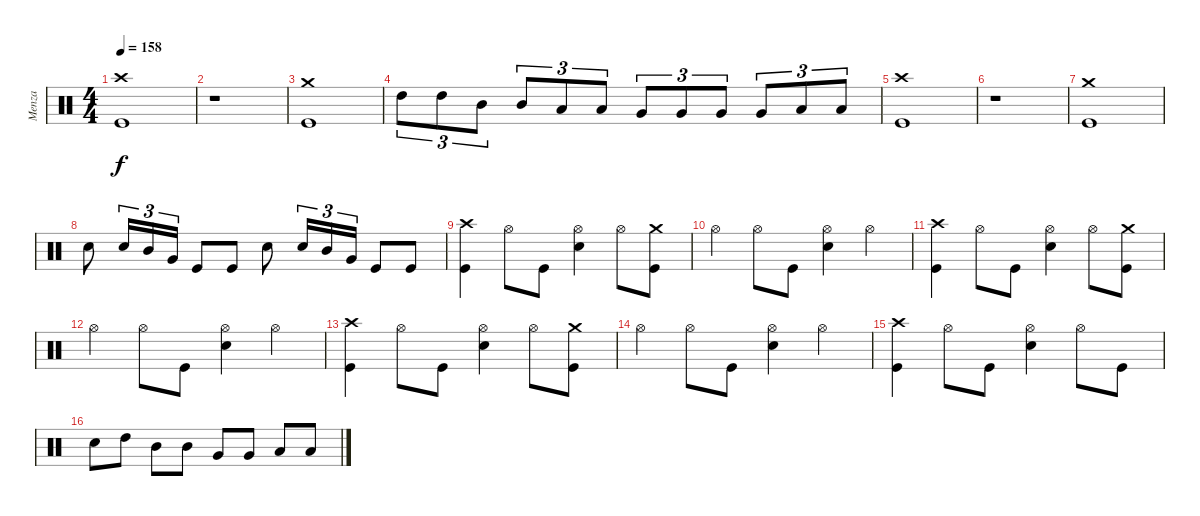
\track ("Menza" "Menza") {instrument percussion}
\staff {score}
\articulation defaults
\ts (4 4)
\tempo 158
\clef neutral
\ks c
("Crash high (hit)" "Kick (hit)").1{dy f} |
r.1 |
("Crash medium (hit)" "Kick (hit)").1 |
"High Tom (hit)".8{tu (3 2)} "High Tom (hit)".8{tu (3 2)} "Mid Tom (hit)".8{tu (3 2)} "Mid Tom (hit)".8{tu (3 2)} "Low Tom (hit)".8{tu (3 2)} "Low Tom (hit)".8{tu (3 2)} "Very Low Tom (hit)".8{tu (3 2)} "Very Low Tom (hit)".8{tu (3 2)} "Very Low Tom (hit)".8{tu (3 2)} "Very Low Tom (hit)".8{tu (3 2)} "Low Floor Tom (hit)".8{tu (3 2)} "Low Floor Tom (hit)".8{tu (3 2)} |
("Crash high (hit)" "Kick (hit)").1 |
r.1 |
("Crash medium (hit)" "Kick (hit)").1 |
"Snare (hit) 2".8 "Snare (hit) 2".16{tu (3 2)} "Mid Tom (hit)".16{tu (3 2)} "Very Low Tom (hit)".16{tu (3 2)} "Kick (hit)".8 "Kick (hit)".8 "Snare (hit) 2".8 "Snare (hit) 2".16{tu (3 2)} "Mid Tom (hit)".16{tu (3 2)} "Very Low Tom (hit)".16{tu (3 2)} "Kick (hit)".8 "Kick (hit)".8 |
("Crash high (hit)" "Kick (hit)").4 "Hi-Hat (open)".8 "Kick (hit)".8 ("Hi-Hat (open)" "Snare (hit) 2").4 "Hi-Hat (open)".8 ("Crash medium (hit)" "Kick (hit)").8 |
"Hi-Hat (open)".4 "Hi-Hat (open)".8 "Kick (hit)".8 ("Hi-Hat (open)" "Snare (hit) 2").4 "Hi-Hat (open)".4 |
("Crash high (hit)" "Kick (hit)").4 "Hi-Hat (open)".8 "Kick (hit)".8 ("Hi-Hat (open)" "Snare (hit) 2").4 "Hi-Hat (open)".8 ("Crash medium (hit)" "Kick (hit)").8 |
"Hi-Hat (open)".4 "Hi-Hat (open)".8 "Kick (hit)".8 ("Hi-Hat (open)" "Snare (hit) 2").4 "Hi-Hat (open)".4 |
("Crash high (hit)" "Kick (hit)").4 "Hi-Hat (open)".8 "Kick (hit)".8 ("Hi-Hat (open)" "Snare (hit) 2").4 "Hi-Hat (open)".8 ("Crash medium (hit)" "Kick (hit)").8 |
"Hi-Hat (open)".4 "Hi-Hat (open)".8 "Kick (hit)".8 ("Hi-Hat (open)" "Snare (hit) 2").4 "Hi-Hat (open)".4 |
("Crash high (hit)" "Kick (hit)").4 "Hi-Hat (open)".8 "Kick (hit)".8 ("Hi-Hat (open)" "Snare (hit) 2").4 "Hi-Hat (open)".8 "Kick (hit)".8 |
"Snare (hit) 2".8 "High Tom (hit)".8 "Mid Tom (hit)".8 "Mid Tom (hit)".8 "Very Low Tom (hit)".8 "Very Low Tom (hit)".8 "Low Floor Tom (hit)".8 "Low Floor Tom (hit)".8
